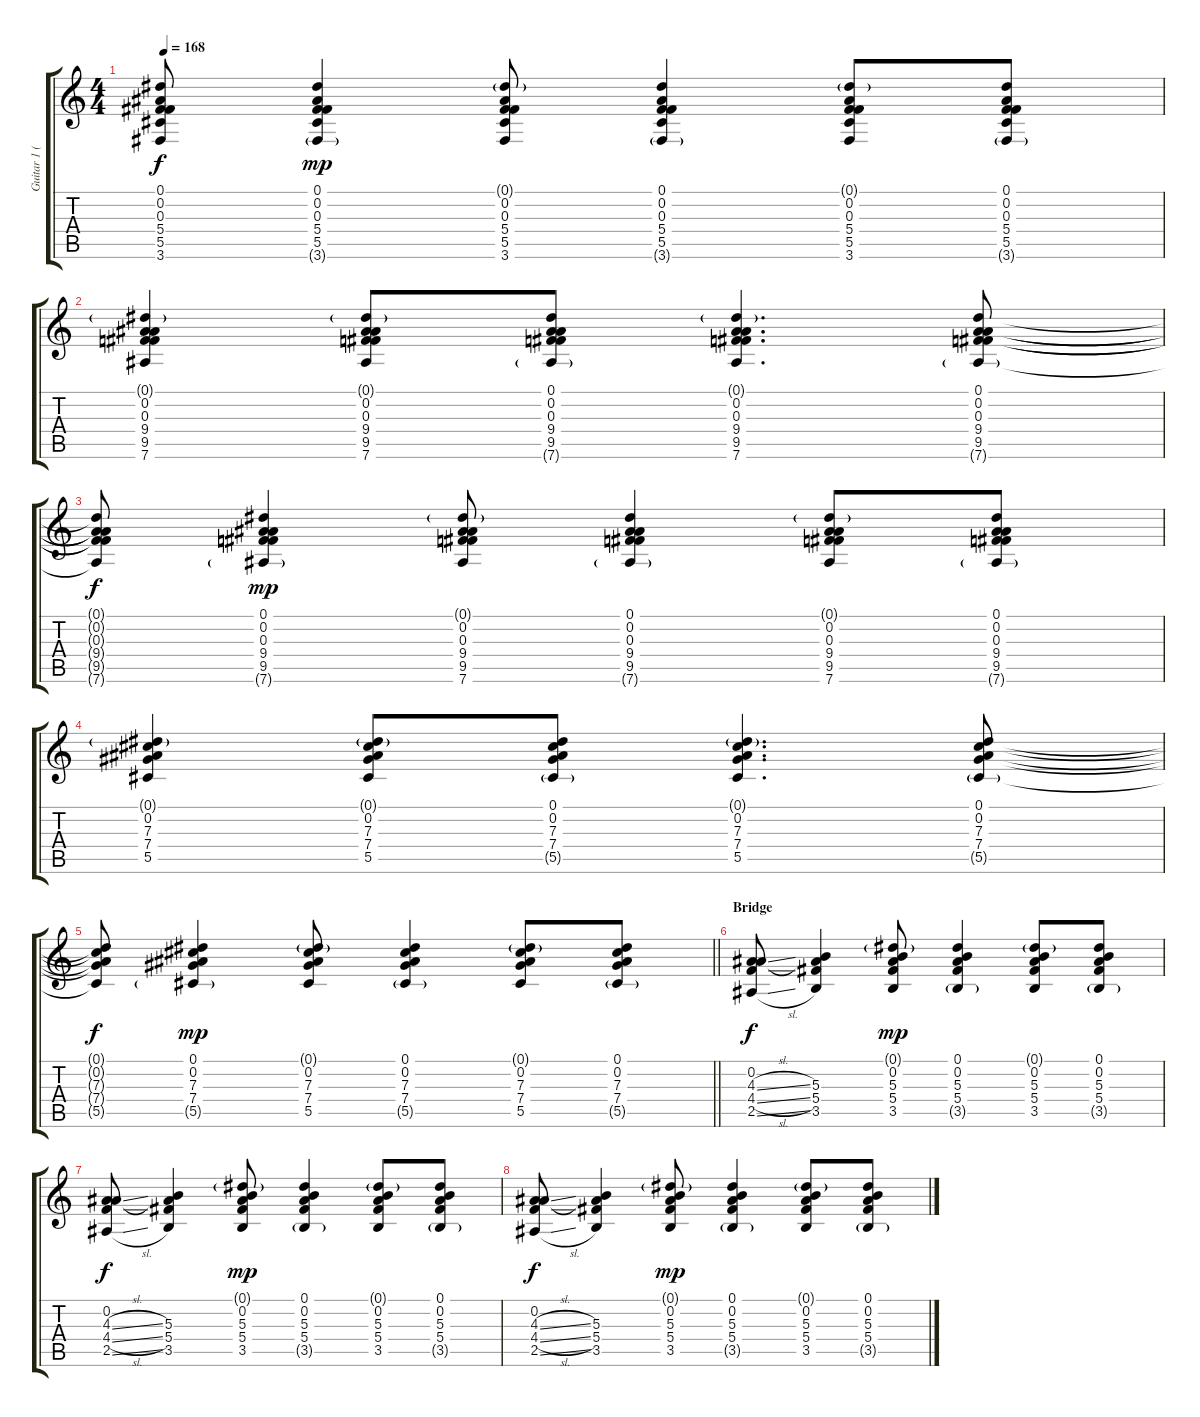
\track ("Guitar 1 (Acoustic)" "Guitar 1 (") {instrument acousticguitarsteel}
\staff {score tabs}
\tuning (Eb4 Bb3 Gb3 Db3 Ab2 Eb2) {hide}
\ts (4 4)
\tempo 168
\clef g2
\ks c
(0.1{t} 0.2{t} 0.3{t} 5.4{t} 5.5{t} 3.6{t}).8{dy f} (0.1 0.2 0.3 5.4 5.5 3.6{g}).4{dy mp} (0.1{g} 0.2 0.3 5.4 5.5 3.6).8 (0.1 0.2 0.3 5.4 5.5 3.6{g}).4 (0.1{g} 0.2 0.3 5.4 5.5 3.6).8 (0.1 0.2 0.3 5.4 5.5 3.6{g}).8 |
(0.1{g} 0.2 0.3 9.4 9.5 7.6).4 (0.1{g} 0.2 0.3 9.4 9.5 7.6).8 (0.1 0.2 0.3 9.4 9.5 7.6{g}).8 (0.1{g} 0.2 0.3 9.4 9.5 7.6).4{d} (0.1 0.2 0.3 9.4 9.5 7.6{g}).8 |
(0.1{t} 0.2{t} 0.3{t} 9.4{t} 9.5{t} 7.6{t}).8{dy f} (0.1 0.2 0.3 9.4 9.5 7.6{g}).4{dy mp} (0.1{g} 0.2 0.3 9.4 9.5 7.6).8 (0.1 0.2 0.3 9.4 9.5 7.6{g}).4 (0.1{g} 0.2 0.3 9.4 9.5 7.6).8 (0.1 0.2 0.3 9.4 9.5 7.6{g}).8 |
(0.1{g} 0.2 7.3 7.4 5.5).4 (0.1{g} 0.2 7.3 7.4 5.5).8 (0.1 0.2 7.3 7.4 5.5{g}).8 (0.1{g} 0.2 7.3 7.4 5.5).4{d} (0.1 0.2 7.3 7.4 5.5{g}).8 |
\barLineRight lightlight
(0.1{t} 0.2{t} 7.3{t} 7.4{t} 5.5{t}).8{dy f} (0.1 0.2 7.3 7.4 5.5{g}).4{dy mp} (0.1{g} 0.2 7.3 7.4 5.5).8 (0.1 0.2 7.3 7.4 5.5{g}).4 (0.1{g} 0.2 7.3 7.4 5.5).8 (0.1 0.2 7.3 7.4 5.5{g}).8 |
\section ("" "Bridge")
(0.2 4.3{sl} 4.4{sl} 2.5{sl}).8{dy f} (0.2{t} 5.3 5.4 3.5).4 (0.1{g} 0.2 5.3 5.4 3.5).8{dy mp} (0.1 0.2 5.3 5.4 3.5{g}).4 (0.1{g} 0.2 5.3 5.4 3.5).8 (0.1 0.2 5.3 5.4 3.5{g}).8 |
(0.2 4.3{sl} 4.4{sl} 2.5{sl}).8{dy f} (0.2{t} 5.3 5.4 3.5).4 (0.1{g} 0.2 5.3 5.4 3.5).8{dy mp} (0.1 0.2 5.3 5.4 3.5{g}).4 (0.1{g} 0.2 5.3 5.4 3.5).8 (0.1 0.2 5.3 5.4 3.5{g}).8 |
(0.2 4.3{sl} 4.4{sl} 2.5{sl}).8{dy f} (0.2{t} 5.3 5.4 3.5).4 (0.1{g} 0.2 5.3 5.4 3.5).8{dy mp} (0.1 0.2 5.3 5.4 3.5{g}).4 (0.1{g} 0.2 5.3 5.4 3.5).8 (0.1 0.2 5.3 5.4 3.5{g}).8
